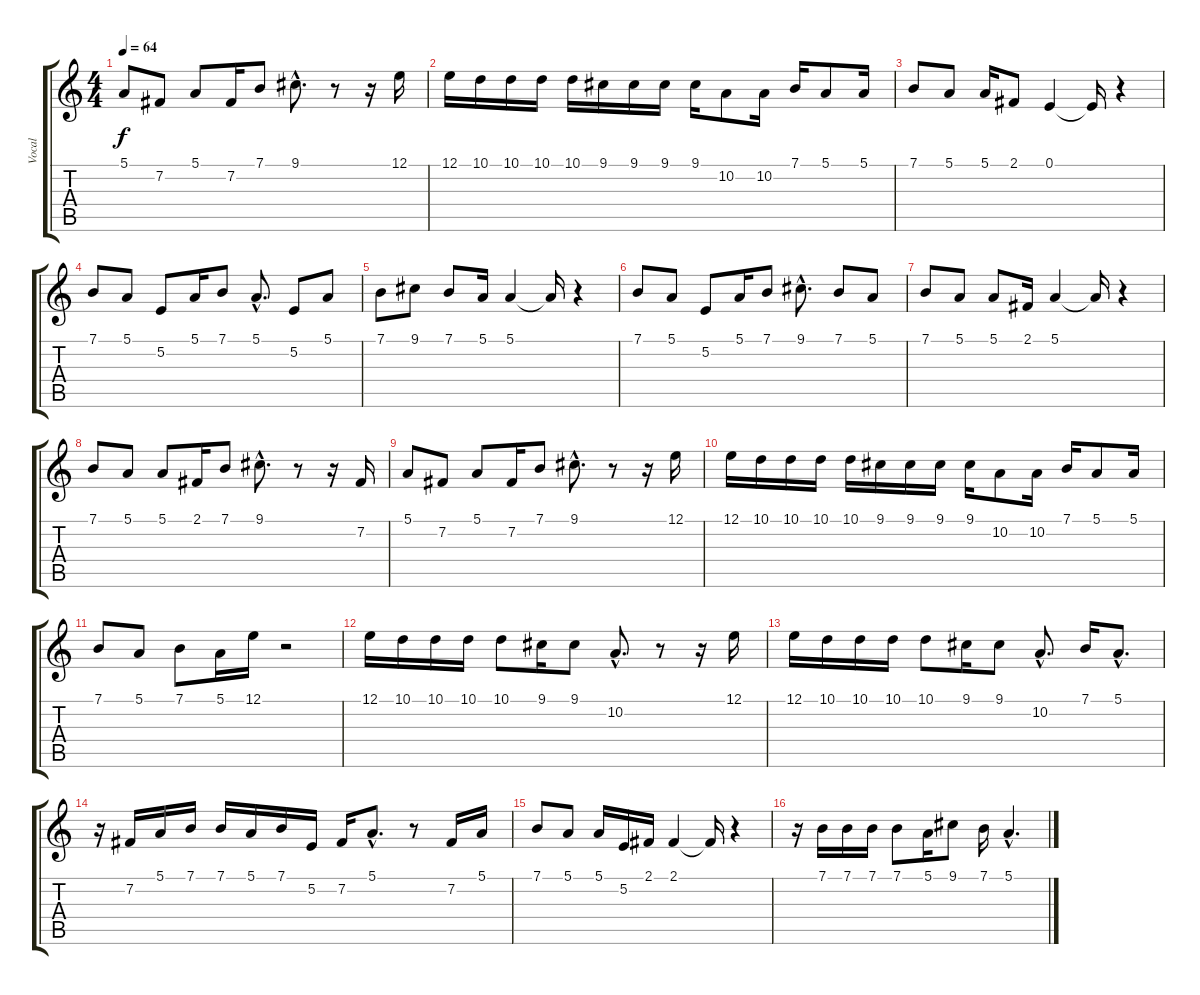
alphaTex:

\track ("Vocal" "Vocal") {instrument electricpiano1}
\staff {score tabs}
\tuning (E4 B3 G3 D3 A2 E2) {hide}
\ts (4 4)
\tempo 64
\clef g2
\ks c
5.1.8{dy f} 7.2.8 5.1.8 7.2.16 7.1.8 9.1{hac}.8{d} r.8 r.16 12.1.16 |
12.1.16 10.1.16 10.1.16 10.1.16 10.1.16 9.1.16 9.1.16 9.1.16 9.1.16 10.2.8 10.2.16 7.1.16 5.1.8 5.1.16 |
7.1.8 5.1.8 5.1.16 2.1.8 0.1.4 0.1{t}.16 r.4 |
7.1.8 5.1.8 5.2.8 5.1.16 7.1.8 5.1{hac}.8{d} 5.2.8 5.1.8 |
7.1.8 9.1.8 7.1.8 5.1.16 5.1.4 5.1{t}.16 r.4 |
7.1.8 5.1.8 5.2.8 5.1.16 7.1.8 9.1{hac}.8{d} 7.1.8 5.1.8 |
7.1.8 5.1.8 5.1.8 2.1.16 5.1.4 5.1{t}.16 r.4 |
7.1.8 5.1.8 5.1.8 2.1.16 7.1.8 9.1{hac}.8{d} r.8 r.16 7.2.16 |
5.1.8 7.2.8 5.1.8 7.2.16 7.1.8 9.1{hac}.8{d} r.8 r.16 12.1.16 |
12.1.16 10.1.16 10.1.16 10.1.16 10.1.16 9.1.16 9.1.16 9.1.16 9.1.16 10.2.8 10.2.16 7.1.16 5.1.8 5.1.16 |
7.1.8 5.1.8 7.1.8 5.1.16 12.1.16 r.2 |
12.1.16 10.1.16 10.1.16 10.1.16 10.1.8 9.1.16 9.1.8 10.2{hac}.8{d} r.8 r.16 12.1.16 |
12.1.16 10.1.16 10.1.16 10.1.16 10.1.8 9.1.16 9.1.8 10.2{hac}.8{d} 7.1.16 5.1{hac}.8{d} |
r.16 7.2.16 5.1.16 7.1.16 7.1.16 5.1.16 7.1.16 5.2.16 7.2.16 5.1{hac}.8{d} r.8 7.2.16 5.1.16 |
7.1.8 5.1.8 5.1.16 5.2.16 2.1.16 2.1.4 2.1{t}.16 r.4 |
r.16 7.1.16 7.1.16 7.1.16 7.1.8 5.1.16 9.1.8 7.1.16 5.1{hac}.4{d}
